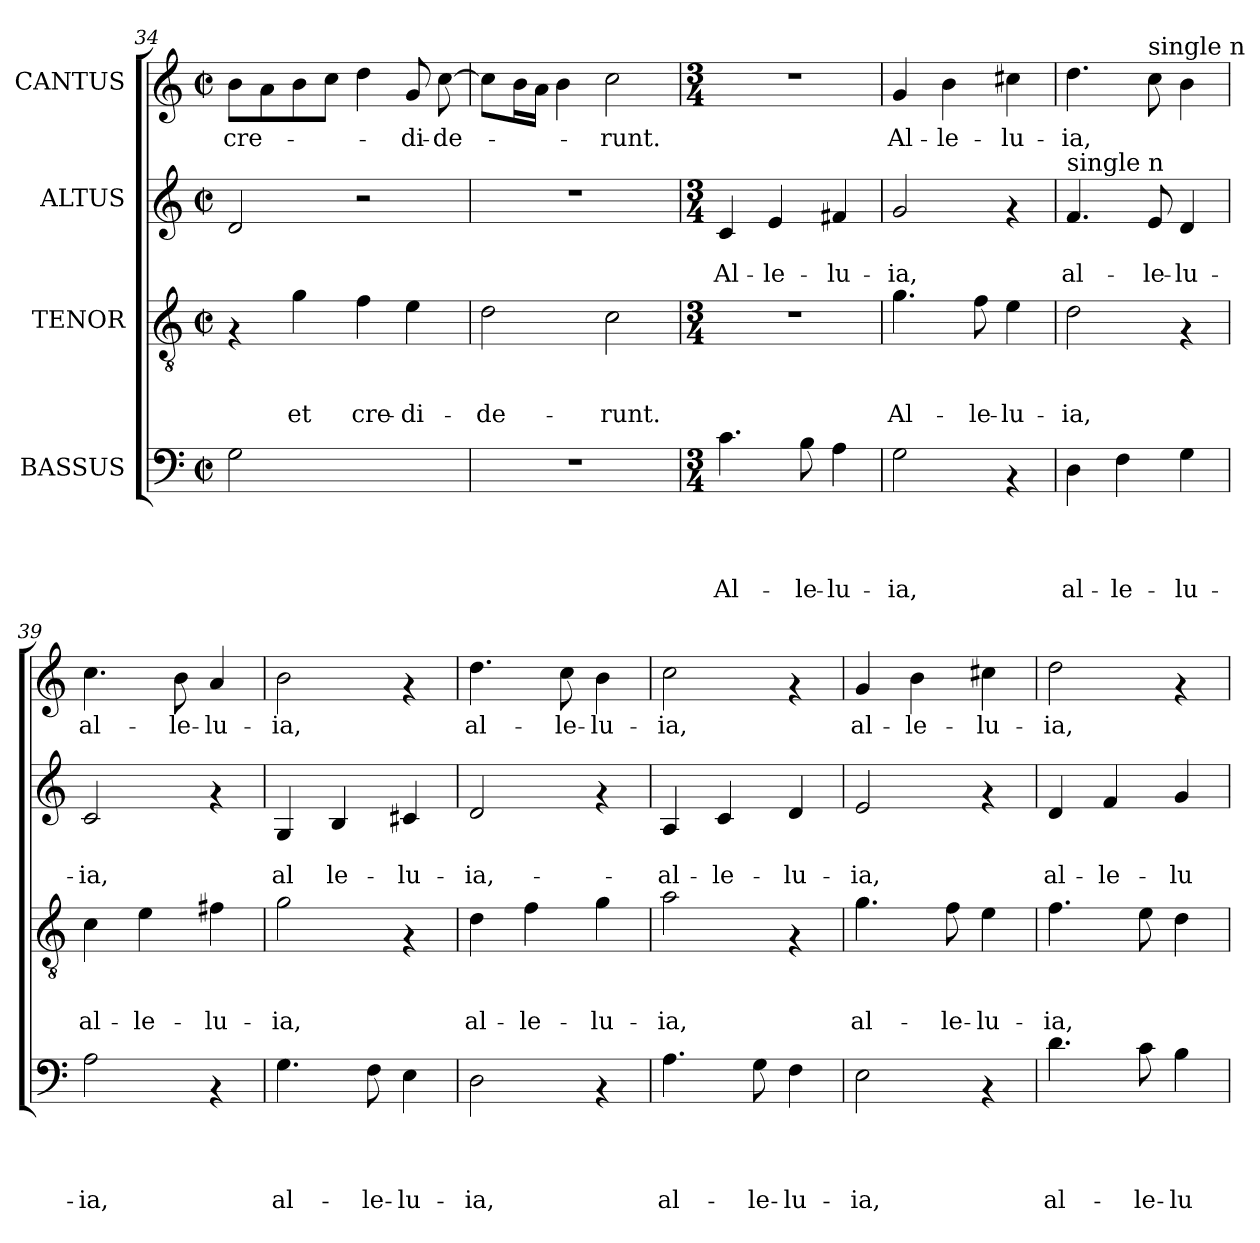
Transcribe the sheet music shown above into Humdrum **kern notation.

**kern	**text	**text	**text	**text	**kern	**text	**text	**text	**kern	**text	**text	**kern	**text
*part4	*part4	*part4	*part4	*part4	*part3	*part3	*part3	*part3	*part2	*part2	*part2	*part1	*part1
*staff4	*staff4	*staff4	*staff4	*staff4	*staff3	*staff3	*staff3	*staff3	*staff2	*staff2	*staff2	*staff1	*staff1
*I"BASSUS	*	*	*	*	*I"TENOR	*	*	*	*I"ALTUS	*	*	*I"CANTUS	*
*clefF4	*	*	*	*	*clefGv2	*	*	*	*clefG2	*	*	*clefG2	*
*k[]	*	*	*	*	*k[]	*	*	*	*k[]	*	*	*k[]	*
*C:	*	*	*	*	*C:	*	*	*	*C:	*	*	*C:	*
*M2/2	*	*	*	*	*M2/2	*	*	*	*M2/2	*	*	*M2/2	*
*met(c|)	*	*	*	*	*met(c|)	*	*	*	*met(c|)	*	*	*met(c|)	*
=34	=34	=34	=34	=34	=34	=34	=34	=34	=34	=34	=34	=34	=34
!	!	!	!	!	!	!	!	!	!	!	!	!	!LO:LY:b
2G\	.	.	.	.	4rF	.	.	.	2d/	.	.	8b\L	cre-
.	.	.	.	.	.	.	.	.	.	.	.	8a\	.
!	!	!	!	!	!	!	!	!LO:LY:b	!	!	!	!	!
.	.	.	.	.	4g\	.	.	et	.	.	.	8b\	.
.	.	.	.	.	.	.	.	.	.	.	.	8cc\J	.
!	!	!	!	!	!	!	!	!LO:LY:b	!	!	!	!	!
2ryy	.	.	.	.	4f\	.	.	cre-	2r	.	.	4dd\	.
!	!	!	!	!	!	!	!	!LO:LY:b	!	!	!	!	!LO:LY:b
.	.	.	.	.	4e\	.	.	-di-	.	.	.	8g/	-di-
!	!	!	!	!	!	!	!	!	!	!	!	!	!LO:LY:b
.	.	.	.	.	.	.	.	.	.	.	.	[>8cc\	-de-
=35	=35	=35	=35	=35	=35	=35	=35	=35	=35	=35	=35	=35	=35
!	!	!	!	!	!	!	!	!LO:LY:b	!	!	!	!	!
1r	.	.	.	.	2d\	.	.	-de-	1r	.	.	8cc\L]	.
.	.	.	.	.	.	.	.	.	.	.	.	16b\L	.
.	.	.	.	.	.	.	.	.	.	.	.	16a\JJ	.
.	.	.	.	.	.	.	.	.	.	.	.	4b\	.
!	!	!	!	!	!	!	!	!LO:LY:b	!	!	!	!	!LO:LY:b
.	.	.	.	.	2c\	.	.	-runt.	.	.	.	2cc\	-runt.
=36	=36	=36	=36	=36	=36	=36	=36	=36	=36	=36	=36	=36	=36
*M3/4	*	*	*	*	*M3/4	*	*	*	*M3/4	*	*	*M3/4	*
!	!	!	!	!LO:LY:b	!	!	!	!	!	!	!LO:LY:b	!	!
4.c\	.	.	.	Al-	2.r	.	.	.	4c/	.	Al-	2.r	.
!	!	!	!	!	!	!	!	!	!	!	!LO:LY:b	!	!
.	.	.	.	.	.	.	.	.	4e/	.	-le-	.	.
!	!	!	!	!LO:LY:b	!	!	!	!	!	!	!	!	!
8B\	.	.	.	-le-	.	.	.	.	.	.	.	.	.
!	!	!	!	!LO:LY:b	!	!	!	!	!	!	!LO:LY:b	!	!
4A\	.	.	.	-lu-	.	.	.	.	4f#X/	.	-lu-	.	.
=37	=37	=37	=37	=37	=37	=37	=37	=37	=37	=37	=37	=37	=37
!	!	!	!	!LO:LY:b	!	!	!	!LO:LY:b	!	!	!LO:LY:b	!	!LO:LY:b
2G\	.	.	.	-ia,	4.g\	.	.	Al-	2g/	.	-ia,	4g/	Al-
!	!	!	!	!	!	!	!	!	!	!	!	!	!LO:LY:b
.	.	.	.	.	.	.	.	.	.	.	.	4b\	-le-
!	!	!	!	!	!	!	!	!LO:LY:b	!	!	!	!	!
.	.	.	.	.	8f\	.	.	-le-	.	.	.	.	.
!	!	!	!	!	!	!	!	!LO:LY:b	!	!	!	!	!LO:LY:b
4rAA	.	.	.	.	4e\	.	.	-lu-	4rf	.	.	4cc#X\	-lu-
=38	=38	=38	=38	=38	=38	=38	=38	=38	=38	=38	=38	=38	=38
!	!	!	!	!	!	!	!	!	!LO:TX:a:t=single n	!	!	!	!
!	!	!	!	!LO:LY:b	!	!	!	!LO:LY:b	!	!	!LO:LY:b	!	!LO:LY:b
4D\	.	.	.	al-	2d\	.	.	-ia,	4.f/	.	al-	4.dd\	-ia,
!	!	!	!	!LO:LY:b	!	!	!	!	!	!	!	!	!
4F\	.	.	.	-le-	.	.	.	.	.	.	.	.	.
!	!	!	!	!	!	!	!	!	!	!	!	!LO:TX:a:t=single n	!
!	!	!	!	!	!	!	!	!	!	!	!LO:LY:b	!	!
.	.	.	.	.	.	.	.	.	8e/	.	-le-	8cc\	.
!	!	!	!	!LO:LY:b	!	!	!	!	!	!	!LO:LY:b	!	!
4G\	.	.	.	-lu-	4rF	.	.	.	4d/	.	-lu-	4b\	.
=39	=39	=39	=39	=39	=39	=39	=39	=39	=39	=39	=39	=39	=39
!	!	!	!	!LO:LY:b	!	!	!	!LO:LY:b	!	!	!LO:LY:b	!	!LO:LY:b
2A\	.	.	.	-ia,	4c\	.	.	al-	2c/	.	-ia,	4.cc\	al-
!	!	!	!	!	!	!	!	!LO:LY:b	!	!	!	!	!
.	.	.	.	.	4e\	.	.	-le-	.	.	.	.	.
!	!	!	!	!	!	!	!	!	!	!	!	!	!LO:LY:b
.	.	.	.	.	.	.	.	.	.	.	.	8b\	-le-
!	!	!	!	!	!	!	!	!LO:LY:b	!	!	!	!	!LO:LY:b
4rAA	.	.	.	.	4f#X\	.	.	-lu-	4rf	.	.	4a/	-lu-
!!LO:LB:g=z
=40	=40	=40	=40	=40	=40	=40	=40	=40	=40	=40	=40	=40	=40
!	!	!	!	!LO:LY:b	!	!	!	!LO:LY:b	!	!	!LO:LY:b	!	!LO:LY:b
4.G\	.	.	.	al-	2g\	.	.	-ia,	4G/	.	al	2b\	-ia,
!	!	!	!	!	!	!	!	!	!	!	!LO:LY:b	!	!
.	.	.	.	.	.	.	.	.	4B/	.	le-	.	.
!	!	!	!	!LO:LY:b	!	!	!	!	!	!	!	!	!
8F\	.	.	.	-le-	.	.	.	.	.	.	.	.	.
!	!	!	!	!LO:LY:b	!	!	!	!	!	!	!LO:LY:b	!	!
4E\	.	.	.	-lu-	4rF	.	.	.	4c#X/	.	-lu-	4rf	.
=41	=41	=41	=41	=41	=41	=41	=41	=41	=41	=41	=41	=41	=41
!	!	!	!	!LO:LY:b	!	!	!	!LO:LY:b	!	!	!LO:LY:b	!	!LO:LY:b
2D\	.	.	.	-ia,	4d\	.	.	al-	2d/	.	-ia,-	4.dd\	al-
!	!	!	!	!	!	!	!	!LO:LY:b	!	!	!	!	!
.	.	.	.	.	4f\	.	.	-le-	.	.	.	.	.
!	!	!	!	!	!	!	!	!	!	!	!	!	!LO:LY:b
.	.	.	.	.	.	.	.	.	.	.	.	8cc\	-le-
!	!	!	!	!	!	!	!	!LO:LY:b	!	!	!	!	!LO:LY:b
4rAA	.	.	.	.	4g\	.	.	-lu-	4rf	.	.	4b\	-lu-
=42	=42	=42	=42	=42	=42	=42	=42	=42	=42	=42	=42	=42	=42
!	!	!	!	!LO:LY:b	!	!	!	!LO:LY:b	!	!	!LO:LY:b	!	!LO:LY:b
4.A\	.	.	.	al-	2a\	.	.	-ia,	4A/	.	-al-	2cc\	-ia,
!	!	!	!	!	!	!	!	!	!	!	!LO:LY:b	!	!
.	.	.	.	.	.	.	.	.	4c/	.	-le-	.	.
!	!	!	!	!LO:LY:b	!	!	!	!	!	!	!	!	!
8G\	.	.	.	-le-	.	.	.	.	.	.	.	.	.
!	!	!	!	!LO:LY:b	!	!	!	!	!	!	!LO:LY:b	!	!
4F\	.	.	.	-lu-	4rF	.	.	.	4d/	.	-lu-	4rf	.
=43	=43	=43	=43	=43	=43	=43	=43	=43	=43	=43	=43	=43	=43
!	!	!	!	!LO:LY:b	!	!	!	!LO:LY:b	!	!	!LO:LY:b	!	!LO:LY:b
2E\	.	.	.	-ia,	4.g\	.	.	al-	2e/	.	-ia,	4g/	al-
!	!	!	!	!	!	!	!	!	!	!	!	!	!LO:LY:b
.	.	.	.	.	.	.	.	.	.	.	.	4b\	-le-
!	!	!	!	!	!	!	!	!LO:LY:b	!	!	!	!	!
.	.	.	.	.	8f\	.	.	-le-	.	.	.	.	.
!	!	!	!	!	!	!	!	!LO:LY:b	!	!	!	!	!LO:LY:b
4rAA	.	.	.	.	4e\	.	.	-lu-	4rf	.	.	4cc#X\	-lu-
=44	=44	=44	=44	=44	=44	=44	=44	=44	=44	=44	=44	=44	=44
!	!	!	!	!LO:LY:b	!	!	!	!LO:LY:b	!	!	!LO:LY:b	!	!LO:LY:b
4.d\	.	.	.	al-	4.f\	.	.	-ia,	4d/	.	al-	2dd\	-ia,
!	!	!	!	!	!	!	!	!	!	!	!LO:LY:b	!	!
.	.	.	.	.	.	.	.	.	4f/	.	-le-	.	.
!	!	!	!	!LO:LY:b	!	!	!	!	!	!	!	!	!
8c\	.	.	.	-le-	8e\	.	.	.	.	.	.	.	.
!	!	!	!	!LO:LY:b	!	!	!	!	!	!	!LO:LY:b	!	!
4B\	.	.	.	-lu-	4d\	.	.	.	4g/	.	-lu-	4rf	.
=	=	=	=	=	=	=	=	=	=	=	=	=	=
*-	*-	*-	*-	*-	*-	*-	*-	*-	*-	*-	*-	*-	*-
